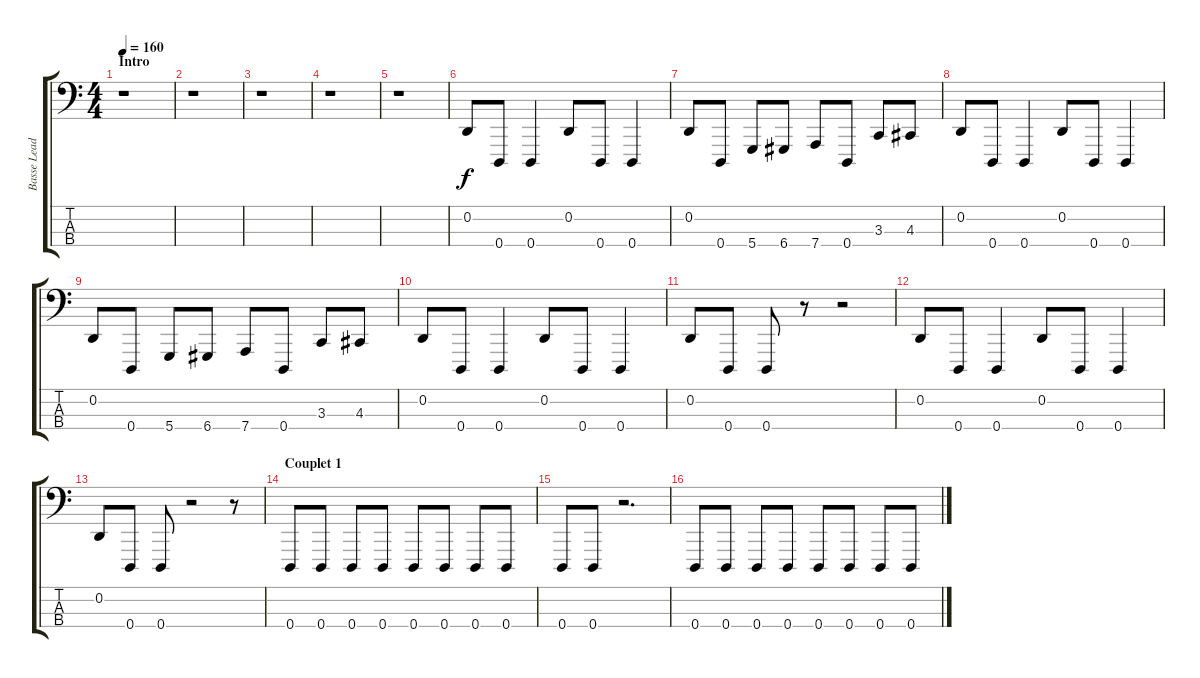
\track ("Basse Lead Dropped D ( Chris )" "Basse Lead") {instrument lead8bassandlead}
\staff {score tabs}
\tuning (G2 D2 A1 D1) {hide}
\ts (4 4)
\section ("" "Intro")
\tempo 160
\clef f4
\ks c
r.1{dy f instrument lead8bassandlead} |
r.1 |
r.1 |
r.1 |
r.1 |
0.2.8 0.4.8 0.4.4 0.2.8 0.4.8 0.4.4 |
0.2.8 0.4.8 5.4.8 6.4.8 7.4.8 0.4.8 3.3.8 4.3.8 |
0.2.8 0.4.8 0.4.4 0.2.8 0.4.8 0.4.4 |
0.2.8 0.4.8 5.4.8 6.4.8 7.4.8 0.4.8 3.3.8 4.3.8 |
0.2.8 0.4.8 0.4.4 0.2.8 0.4.8 0.4.4 |
0.2.8 0.4.8 0.4.8 r.8 r.2 |
0.2.8 0.4.8 0.4.4 0.2.8 0.4.8 0.4.4 |
0.2.8 0.4.8 0.4.8 r.2 r.8 |
\section ("" "Couplet 1")
0.4.8 0.4.8 0.4.8 0.4.8 0.4.8 0.4.8 0.4.8 0.4.8 |
0.4.8 0.4.8 r.2{d} |
0.4.8 0.4.8 0.4.8 0.4.8 0.4.8 0.4.8 0.4.8 0.4.8
